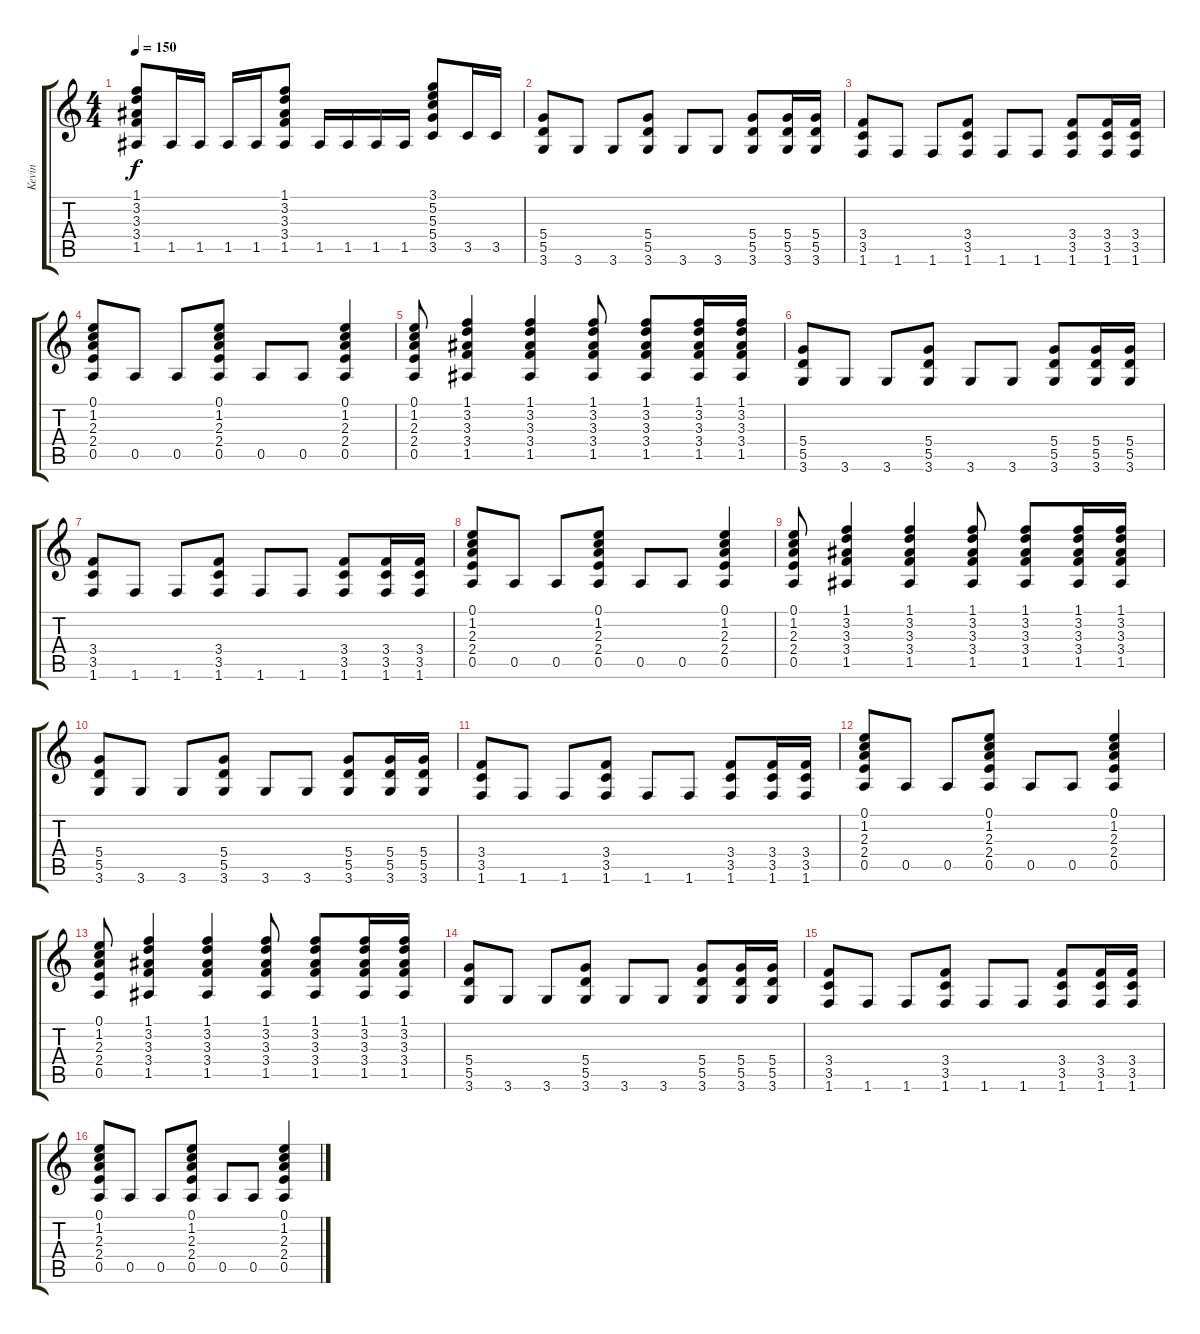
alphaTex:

\track ("Kevin" "Kevin") {instrument acousticguitarnylon}
\staff {score tabs}
\tuning (E4 B3 G3 D3 A2 E2) {hide}
\ts (4 4)
\tempo 150
\clef g2
\ks c
(1.1 3.2 3.3 3.4 1.5).8{dy f} 1.5.16 1.5.16 1.5.16 1.5.16 (1.1 3.2 3.3 3.4 1.5).8 1.5.16 1.5.16 1.5.16 1.5.16 (3.1 5.2 5.3 5.4 3.5).8 3.5.16 3.5.16 |
(5.4 5.5 3.6).8 3.6.8 3.6.8 (5.4 5.5 3.6).8 3.6.8 3.6.8 (5.4 5.5 3.6).8 (5.4 5.5 3.6).16 (5.4 5.5 3.6).16 |
(3.4 3.5 1.6).8 1.6.8 1.6.8 (3.4 3.5 1.6).8 1.6.8 1.6.8 (3.4 3.5 1.6).8 (3.4 3.5 1.6).16 (3.4 3.5 1.6).16 |
(0.1 1.2 2.3 2.4 0.5).8 0.5.8 0.5.8 (0.1 1.2 2.3 2.4 0.5).8 0.5.8 0.5.8 (0.1 1.2 2.3 2.4 0.5).4 |
(0.1 1.2 2.3 2.4 0.5).8 (1.1 3.2 3.3 3.4 1.5).4 (1.1 3.2 3.3 3.4 1.5).4 (1.1 3.2 3.3 3.4 1.5).8 (1.1 3.2 3.3 3.4 1.5).8 (1.1 3.2 3.3 3.4 1.5).16 (1.1 3.2 3.3 3.4 1.5).16 |
(5.4 5.5 3.6).8 3.6.8 3.6.8 (5.4 5.5 3.6).8 3.6.8 3.6.8 (5.4 5.5 3.6).8 (5.4 5.5 3.6).16 (5.4 5.5 3.6).16 |
(3.4 3.5 1.6).8 1.6.8 1.6.8 (3.4 3.5 1.6).8 1.6.8 1.6.8 (3.4 3.5 1.6).8 (3.4 3.5 1.6).16 (3.4 3.5 1.6).16 |
(0.1 1.2 2.3 2.4 0.5).8 0.5.8 0.5.8 (0.1 1.2 2.3 2.4 0.5).8 0.5.8 0.5.8 (0.1 1.2 2.3 2.4 0.5).4 |
(0.1 1.2 2.3 2.4 0.5).8 (1.1 3.2 3.3 3.4 1.5).4 (1.1 3.2 3.3 3.4 1.5).4 (1.1 3.2 3.3 3.4 1.5).8 (1.1 3.2 3.3 3.4 1.5).8 (1.1 3.2 3.3 3.4 1.5).16 (1.1 3.2 3.3 3.4 1.5).16 |
(5.4 5.5 3.6).8 3.6.8 3.6.8 (5.4 5.5 3.6).8 3.6.8 3.6.8 (5.4 5.5 3.6).8 (5.4 5.5 3.6).16 (5.4 5.5 3.6).16 |
(3.4 3.5 1.6).8 1.6.8 1.6.8 (3.4 3.5 1.6).8 1.6.8 1.6.8 (3.4 3.5 1.6).8 (3.4 3.5 1.6).16 (3.4 3.5 1.6).16 |
(0.1 1.2 2.3 2.4 0.5).8 0.5.8 0.5.8 (0.1 1.2 2.3 2.4 0.5).8 0.5.8 0.5.8 (0.1 1.2 2.3 2.4 0.5).4 |
(0.1 1.2 2.3 2.4 0.5).8 (1.1 3.2 3.3 3.4 1.5).4 (1.1 3.2 3.3 3.4 1.5).4 (1.1 3.2 3.3 3.4 1.5).8 (1.1 3.2 3.3 3.4 1.5).8 (1.1 3.2 3.3 3.4 1.5).16 (1.1 3.2 3.3 3.4 1.5).16 |
(5.4 5.5 3.6).8 3.6.8 3.6.8 (5.4 5.5 3.6).8 3.6.8 3.6.8 (5.4 5.5 3.6).8 (5.4 5.5 3.6).16 (5.4 5.5 3.6).16 |
(3.4 3.5 1.6).8 1.6.8 1.6.8 (3.4 3.5 1.6).8 1.6.8 1.6.8 (3.4 3.5 1.6).8 (3.4 3.5 1.6).16 (3.4 3.5 1.6).16 |
(0.1 1.2 2.3 2.4 0.5).8 0.5.8 0.5.8 (0.1 1.2 2.3 2.4 0.5).8 0.5.8 0.5.8 (0.1 1.2 2.3 2.4 0.5).4
